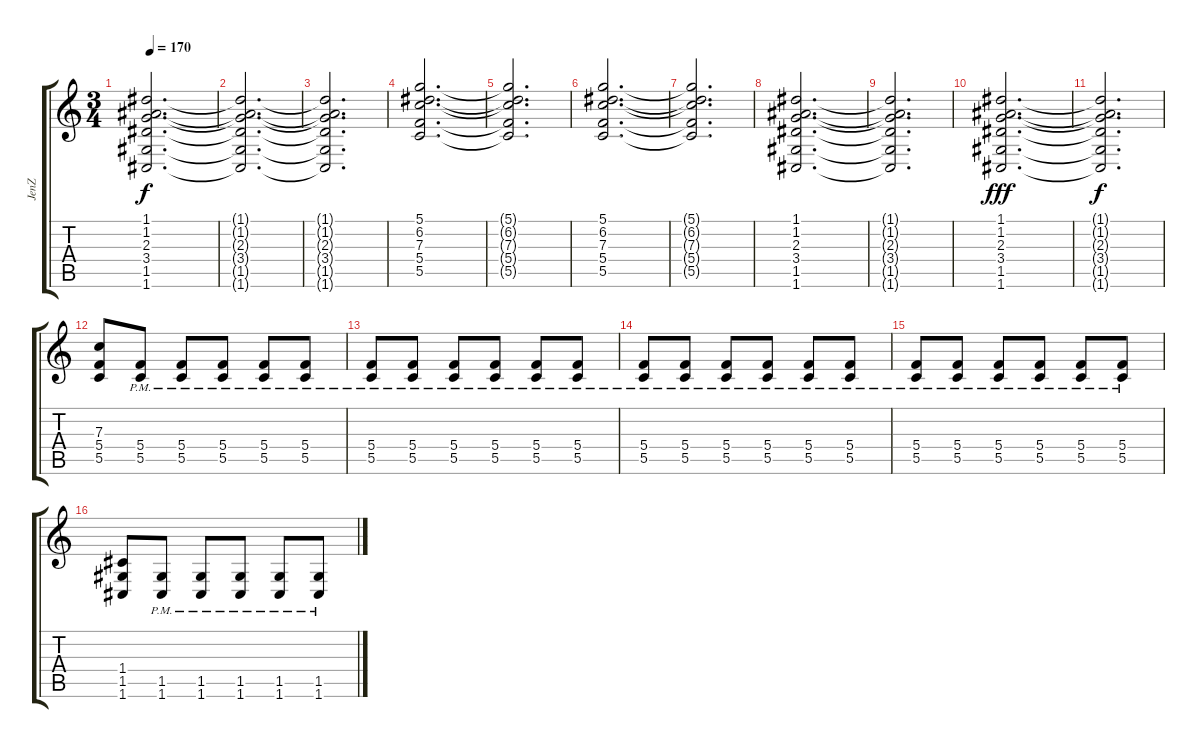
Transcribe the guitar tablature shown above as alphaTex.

\track ("JenZ" "JenZ") {instrument distortionguitar}
\staff {score tabs}
\tuning (D4 A3 F3 C3 G2 C2) {hide}
\ts (3 4)
\tempo 170
\clef g2
\ks c
(1.1{t} 1.2{t} 2.3{t} 3.4{t} 1.5{t} 1.6{t}).2{d dy f} |
(1.1{t} 1.2{t} 2.3{t} 3.4{t} 1.5{t} 1.6{t}).2{d} |
(1.1{t} 1.2{t} 2.3{t} 3.4{t} 1.5{t} 1.6{t}).2{d} |
(5.1 6.2 7.3 5.4 5.5).2{d} |
(5.1{t} 6.2{t} 7.3{t} 5.4{t} 5.5{t}).2{d} |
(5.1 6.2 7.3 5.4 5.5).2{d} |
(5.1{t} 6.2{t} 7.3{t} 5.4{t} 5.5{t}).2{d} |
(1.1 1.2 2.3 3.4 1.5 1.6).2{d} |
(1.1{t} 1.2{t} 2.3{t} 3.4{t} 1.5{t} 1.6{t}).2{d} |
(1.1 1.2 2.3 3.4 1.5 1.6).2{d dy fff} |
(1.1{t} 1.2{t} 2.3{t} 3.4{t} 1.5{t} 1.6{t}).2{d dy f} |
(7.3 5.4 5.5).8{volume 16 instrument distortionguitar} (5.4{pm} 5.5{pm}).8 (5.4{pm} 5.5{pm}).8 (5.4{pm} 5.5{pm}).8 (5.4{pm} 5.5{pm}).8 (5.4{pm} 5.5{pm}).8 |
(5.4{pm} 5.5{pm}).8 (5.4{pm} 5.5{pm}).8 (5.4{pm} 5.5{pm}).8 (5.4{pm} 5.5{pm}).8 (5.4{pm} 5.5{pm}).8 (5.4{pm} 5.5{pm}).8 |
(5.4{pm} 5.5{pm}).8 (5.4{pm} 5.5{pm}).8 (5.4{pm} 5.5{pm}).8 (5.4{pm} 5.5{pm}).8 (5.4{pm} 5.5{pm}).8 (5.4{pm} 5.5{pm}).8 |
(5.4{pm} 5.5{pm}).8 (5.4{pm} 5.5{pm}).8 (5.4{pm} 5.5{pm}).8 (5.4{pm} 5.5{pm}).8 (5.4{pm} 5.5{pm}).8 (5.4{pm} 5.5{pm}).8 |
(1.4 1.5 1.6).8 (1.5{pm} 1.6{pm}).8 (1.5{pm} 1.6{pm}).8 (1.5{pm} 1.6{pm}).8 (1.5{pm} 1.6{pm}).8 (1.5{pm} 1.6{pm}).8
